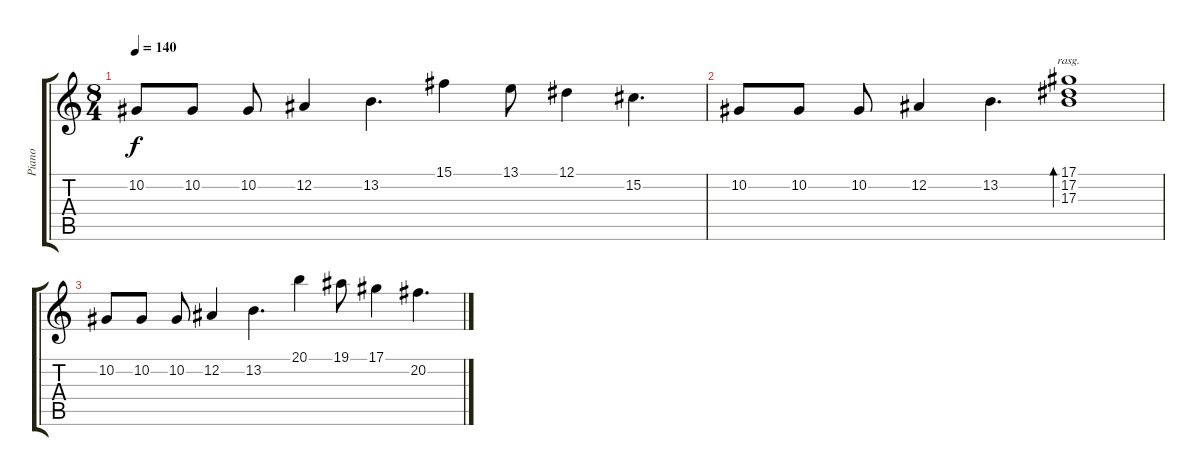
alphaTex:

\track ("Piano" "Piano") {instrument acousticgrandpiano}
\staff {score tabs}
\tuning (Eb4 Bb3 Gb3 Db3 Ab2 Eb2) {hide}
\ts (8 4)
\tempo 140
\clef g2
\ks c
10.2.8{dy f} 10.2.8 10.2.8 12.2.4 13.2.4{d} 15.1.4 13.1.8 12.1.4 15.2.4{d} |
10.2.8 10.2.8 10.2.8 12.2.4 13.2.4{d} (17.1 17.2 17.3).1{bd 240 rasg ii} |
10.2.8 10.2.8 10.2.8 12.2.4 13.2.4{d} 20.1.4 19.1.8 17.1.4 20.2.4{d}
